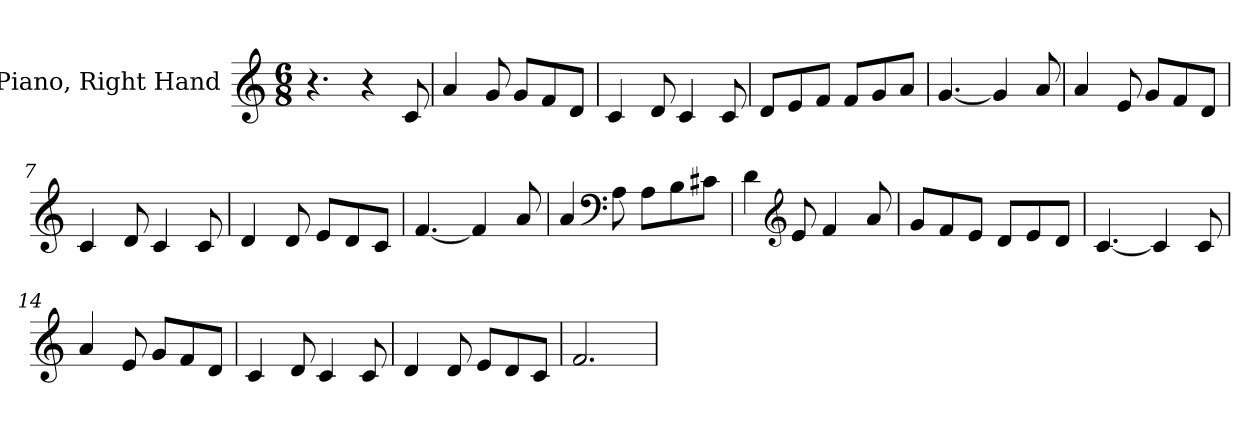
**kern
*part1
*staff1
*I"Piano, Right Hand
*I'Pno.
*clefG2
*k[]
*M6/8
*MM70
=1
4.r
4r
8c/
=2
4a/
8g/
8g/L
8f/
8d/J
=3
4c/
8d/
4c/
8c/
=4
8d/L
8e/
8f/J
8f/L
8g/
8a/J
=5
[4.g/
4g/]
8a/
=6
4a/
8e/
8g/L
8f/
8d/J
=7
4c/
8d/
4c/
8c/
!!LO:LB:g=z
=8
4d/
8d/
8e/L
8d/
8c/J
=9
[4.f/
4f/]
8a/
=10
4a/
*clefF4
8A\
8A\L
8B\
8c#X\J
=11
4d\
*clefG2
8e/
4f/
8a/
=12
8g/L
8f/
8e/J
8d/L
8e/
8d/J
=13
[4.c/
4c/]
8c/
=14
4a/
8e/
8g/L
8f/
8d/J
!!LO:LB:g=z
=15
4c/
8d/
4c/
8c/
=16
4d/
8d/
8e/L
8d/
8c/J
=17
2.f/
=
*-
